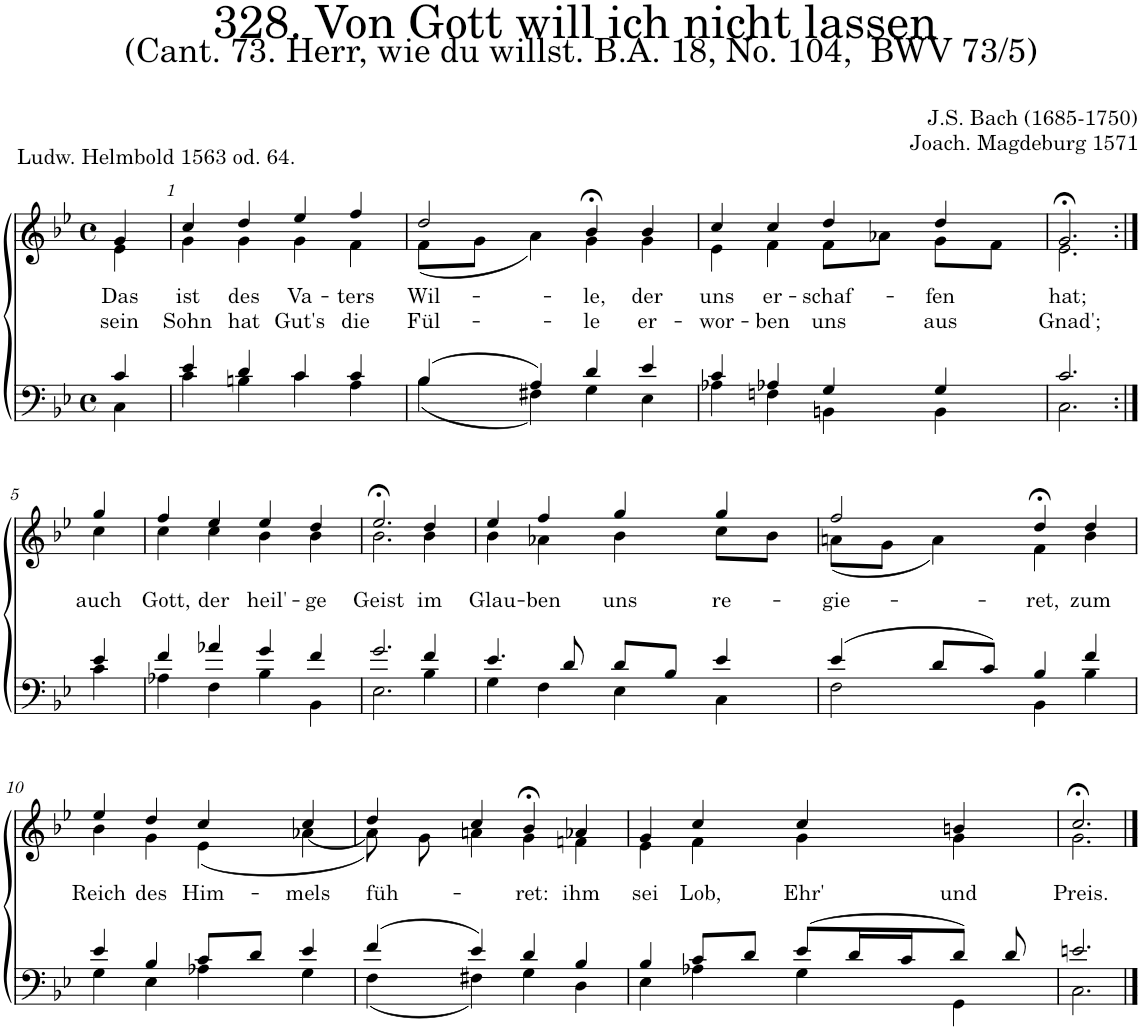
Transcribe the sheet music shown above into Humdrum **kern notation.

**kern	**kern	**text	**text
*part2	*part1	*part1	*part1
*staff2	*staff1	*staff1	*staff1
*I"Tenor/Bass	*I"Soprano/Alto	*	*
*clefF4	*clefG2	*	*
*k[b-e-]	*k[b-e-]	*	*
*M4/4	*M4/4	*	*
*met(c)	*met(c)	*	*
=	=	=	=
*^	*	*	*
!	!	!	!LO:LY:b	!LO:LY:b
*	*	*^	*	*
4c/	4C\	4g/	4e-\	Das	sein
=1	=1	=1	=1	=1	=1
!	!	!	!	!LO:LY:b	!LO:LY:b
4e-/	4c\	4cc/	4g\	ist	Sohn
!	!	!	!	!LO:LY:b	!LO:LY:b
4d/	4Bn\	4dd/	4g\	des	hat
!	!	!	!	!LO:LY:b	!LO:LY:b
4c/	4c\	4ee-/	4g\	Va-	Gut's
!	!	!	!	!LO:LY:b	!LO:LY:b
4c/	4A\	4ff/	4f\	-ters	die
=2	=2	=2	=2	=2	=2
!	!	!	!	!LO:LY:b	!LO:LY:b
(4B-/	(4B-\	2dd/	(8f\L	Wil-	Fül-
.	.	.	8g\J	.	.
4A/)	4F#X\)	.	4a\)	.	.
!	!	!	!	!LO:LY:b	!LO:LY:b
4d/	4G\	4b-;<,/	4g\	-le,	-le
!	!	!	!	!LO:LY:b	!LO:LY:b
4e-/	4E-\	4b-/	4g\	der	er-
=3	=3	=3	=3	=3	=3
!	!	!	!	!LO:LY:b	!LO:LY:b
4c/	4A-X\	4cc/	4e-\	uns	-wor-
!	!	!	!	!LO:LY:b	!LO:LY:b
4A-X/	4Fn\	4cc/	4f\	er-	-ben
!	!	!	!	!LO:LY:b	!LO:LY:b
4G/	4BBn\	4dd/	8f\L	-schaf-	uns
.	.	.	8a-X\J	.	.
!	!	!	!	!LO:LY:b	!LO:LY:b
4G/	4BB\	4dd/	8g\L	-fen	aus
.	.	.	8f\J	.	.
=4	=4	=4	=4	=4	=4
!	!	!	!	!LO:LY:b	!LO:LY:b
2.c/	2.C\	2.g;<,/	2.e-\	hat;	Gnad';
!!LO:LB:g=z	!!
=5:|!	=5:|!	=5:|!	=5:|!	=5:|!	=5:|!
!	!	!	!	!LO:LY:b	!
4e-/	4c\	4gg/	4cc\	auch	.
=6	=6	=6	=6	=6	=6
!	!	!	!	!LO:LY:b	!
4f/	4A-X\	4ff/	4cc\	Gott,	.
!	!	!	!	!LO:LY:b	!
4a-X/	4F\	4ee-/	4cc\	der	.
!	!	!	!	!LO:LY:b	!
4g/	4B-\	4ee-/	4b-\	heil'-	.
!	!	!	!	!LO:LY:b	!
4f/	4BB-\	4dd/	4b-\	-ge	.
=7	=7	=7	=7	=7	=7
!	!	!	!	!LO:LY:b	!
2.g/	2.E-\	2.ee-;<,/	2.b-\	Geist	.
!	!	!	!	!LO:LY:b	!
4f/	4B-\	4dd/	4b-\	im	.
=8	=8	=8	=8	=8	=8
!	!	!	!	!LO:LY:b	!
4.e-/	4G\	4ee-/	4b-\	Glau-	.
!	!	!	!	!LO:LY:b	!
.	4F\	4ff/	4a-X\	-ben	.
8d/	.	.	.	.	.
!	!	!	!	!LO:LY:b	!
8d/L	4E-\	4gg/	4b-\	uns	.
8B-/J	.	.	.	.	.
!	!	!	!	!LO:LY:b	!
4e-/	4C\	4gg/	8cc\L	re-	.
.	.	.	8b-\J	.	.
=9	=9	=9	=9	=9	=9
!	!	!	!	!LO:LY:b	!
(4e-/	2F\	2ff/	(8an\L	-gie-	.
.	.	.	8g\J	.	.
8d/L	.	.	4a\)	.	.
8c/J)	.	.	.	.	.
!	!	!	!	!LO:LY:b	!
4B-/	4BB-\	4dd;<,/	4f\	-ret,	.
!	!	!	!	!LO:LY:b	!
4f/	4B-\	4dd/	4b-\	zum	.
!!LO:LB:g=z	!!
=10	=10	=10	=10	=10	=10
!	!	!	!	!LO:LY:b	!
4e-/	4G\	4ee-/	4b-\	Reich	.
!	!	!	!	!LO:LY:b	!
4B-/	4E-\	4dd/	4g\	des	.
!	!	!	!	!LO:LY:b	!
8c/L	4A-X\	4cc/	(4e-\	Him-	.
8d/J	.	.	.	.	.
!	!	!	!	!LO:LY:b	!
4e-/	4G\	4cc/	[4a-X\	-mels	.
=11	=11	=11	=11	=11	=11
!	!	!	!	!LO:LY:b	!
(4f/	(4F\	4dd/	8a-\])	füh-	.
.	.	.	8g\	.	.
4e-/)	4F#X\)	4cc/	4an\	.	.
!	!	!	!	!LO:LY:b	!
4d/	4G\	4b-;<,/	4g\	-ret:	.
!	!	!	!	!LO:LY:b	!
4B-/	4D\	4a-X/	4fn\	ihm	.
=12	=12	=12	=12	=12	=12
!	!	!	!	!LO:LY:b	!
4B-/	4E-\	4g/	4e-\	sei	.
!	!	!	!	!LO:LY:b	!
8c/L	4A-X\	4cc/	4f\	Lob,	.
8d/J	.	.	.	.	.
!	!	!	!	!LO:LY:b	!
(8e-/L	4G\	4cc/	4g\	Ehr'	.
16d/L	.	.	.	.	.
16c/J	.	.	.	.	.
!	!	!	!	!LO:LY:b	!
8d/J)	4GG\	4bn/	4g\	und	.
8d/	.	.	.	.	.
=13	=13	=13	=13	=13	=13
!	!	!	!	!LO:LY:b	!
2.en/	2.C\	2.cc;</	2.g\	Preis.	.
*v	*v	*	*	*	*
*	*v	*v	*	*
==	==	==	==
*-	*-	*-	*-
